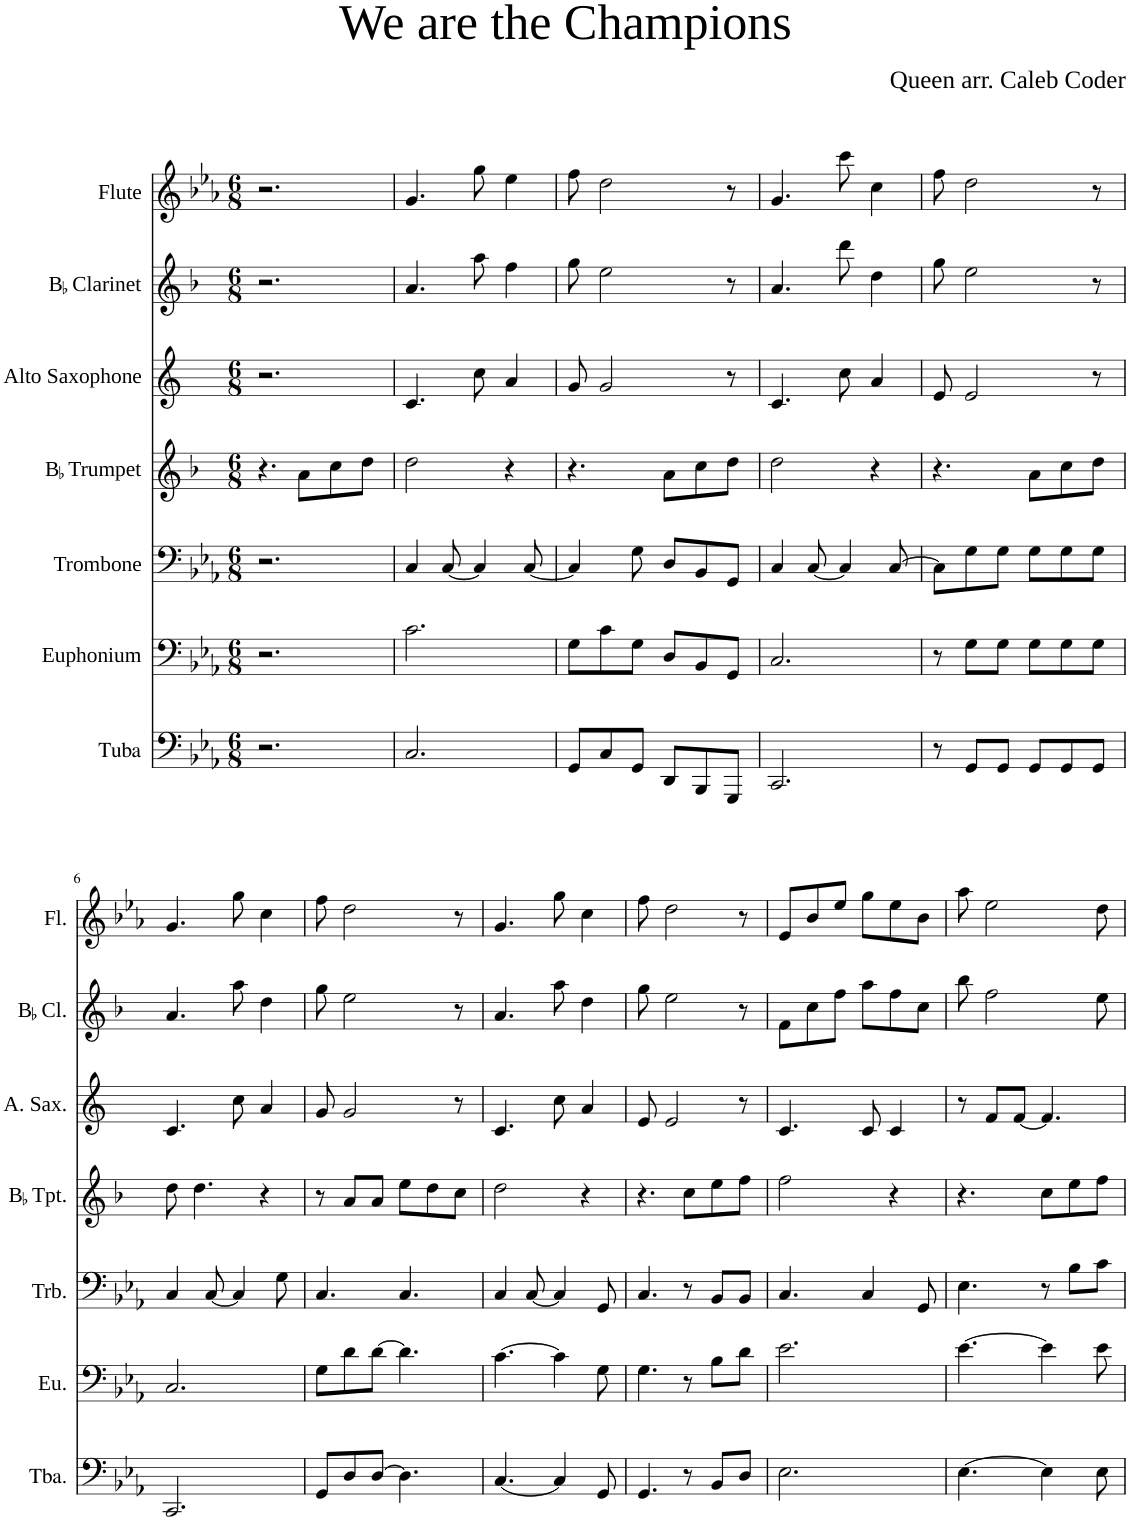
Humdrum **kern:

**kern	**kern	**kern	**kern	**kern	**kern	**kern
*part7	*part6	*part5	*part4	*part3	*part2	*part1
*staff7	*staff6	*staff5	*staff4	*staff3	*staff2	*staff1
*I"Tuba	*I"Euphonium	*I"Trombone	*I"BaccidentalFlat Trumpet	*I"Alto Saxophone	*I"BaccidentalFlat Clarinet	*I"Flute
*I'Tba.	*I'Eu.	*I'Trb.	*I'BaccidentalFlat Tpt.	*I'A. Sax.	*I'BaccidentalFlat Cl.	*I'Fl.
*clefF4	*clefF4	*clefF4	*clefG2	*clefG2	*clefG2	*clefG2
*	*	*	*Trd1c2	*Trd5c9	*Trd1c2	*
*k[b-e-a-]	*k[b-e-a-]	*k[b-e-a-]	*k[b-]	*k[]	*k[b-]	*k[b-e-a-]
*M6/8	*M6/8	*M6/8	*M6/8	*M6/8	*M6/8	*M6/8
=1	=1	=1	=1	=1	=1	=1
2.r	2.r	2.r	4.r	2.r	2.r	2.r
.	.	.	8a\L	.	.	.
.	.	.	8cc\	.	.	.
.	.	.	8dd\J	.	.	.
=2	=2	=2	=2	=2	=2	=2
2.C/	2.c\	4C/	2dd\	4.c/	4.a/	4.g/
.	.	[8C/	.	.	.	.
.	.	4C/]	.	8cc\	8aa\	8gg\
.	.	.	4r	4a/	4ff\	4ee-\
.	.	[8C/	.	.	.	.
=3	=3	=3	=3	=3	=3	=3
8GG/L	8G\L	4C/]	4.r	8g/	8gg\	8ff\
8C/	8c\	.	.	2g/	2ee\	2dd\
8GG/J	8G\J	8G\	.	.	.	.
8DD/L	8D/L	8D/L	8a\L	.	.	.
8BBB-/	8BB-/	8BB-/	8cc\	.	.	.
8GGG/J	8GG/J	8GG/J	8dd\J	8r	8r	8r
=4	=4	=4	=4	=4	=4	=4
2.CC/	2.C/	4C/	2dd\	4.c/	4.a/	4.g/
.	.	[8C/	.	.	.	.
.	.	4C/]	.	8cc\	8ddd\	8ccc\
.	.	.	4r	4a/	4dd\	4cc\
.	.	[8C/	.	.	.	.
=5	=5	=5	=5	=5	=5	=5
8r	8r	8C\L]	4.r	8e/	8gg\	8ff\
8GG/L	8G\L	8G\	.	2e/	2ee\	2dd\
8GG/J	8G\J	8G\J	.	.	.	.
8GG/L	8G\L	8G\L	8a\L	.	.	.
8GG/	8G\	8G\	8cc\	.	.	.
8GG/J	8G\J	8G\J	8dd\J	8r	8r	8r
!!LO:LB:g=z
=6	=6	=6	=6	=6	=6	=6
2.CC/	2.C/	4C/	8dd\	4.c/	4.a/	4.g/
.	.	.	4.dd\	.	.	.
.	.	[8C/	.	.	.	.
.	.	4C/]	.	8cc\	8aa\	8gg\
.	.	.	4r	4a/	4dd\	4cc\
.	.	8G\	.	.	.	.
=7	=7	=7	=7	=7	=7	=7
8GG/L	8G\L	4.C/	8r	8g/	8gg\	8ff\
8D/	8d\	.	8a/L	2g/	2ee\	2dd\
[8D/J	[8d\J	.	8a/J	.	.	.
4.D\]	4.d\]	4.C/	8ee\L	.	.	.
.	.	.	8dd\	.	.	.
.	.	.	8cc\J	8r	8r	8r
=8	=8	=8	=8	=8	=8	=8
[4.C/	[4.c\	4C/	2dd\	4.c/	4.a/	4.g/
.	.	[8C/	.	.	.	.
4C/]	4c\]	4C/]	.	8cc\	8aa\	8gg\
.	.	.	4r	4a/	4dd\	4cc\
8GG/	8G\	8GG/	.	.	.	.
=9	=9	=9	=9	=9	=9	=9
4.GG/	4.G\	4.C/	4.r	8e/	8gg\	8ff\
.	.	.	.	2e/	2ee\	2dd\
8r	8r	8r	8cc\L	.	.	.
8BB-/L	8B-\L	8BB-/L	8ee\	.	.	.
8D/J	8d\J	8BB-/J	8ff\J	8r	8r	8r
=10	=10	=10	=10	=10	=10	=10
2.E-\	2.e-\	4.C/	2ff\	4.c/	8f\L	8e-/L
.	.	.	.	.	8cc\	8b-/
.	.	.	.	.	8ff\J	8ee-/J
.	.	4C/	.	8c/	8aa\L	8gg\L
.	.	.	4r	4c/	8ff\	8ee-\
.	.	8GG/	.	.	8cc\J	8b-\J
=11	=11	=11	=11	=11	=11	=11
[4.E-\	[4.e-\	4.E-\	4.r	8r	8bb-\	8aa-\
.	.	.	.	8f/L	2ff\	2ee-\
.	.	.	.	[8f/J	.	.
4E-\]	4e-\]	8r	8cc\L	4.f/]	.	.
.	.	8B-\L	8ee\	.	.	.
8E-\	8e-\	8c\J	8ff\J	.	8ee\	8dd\
=	=	=	=	=	=	=
*-	*-	*-	*-	*-	*-	*-
